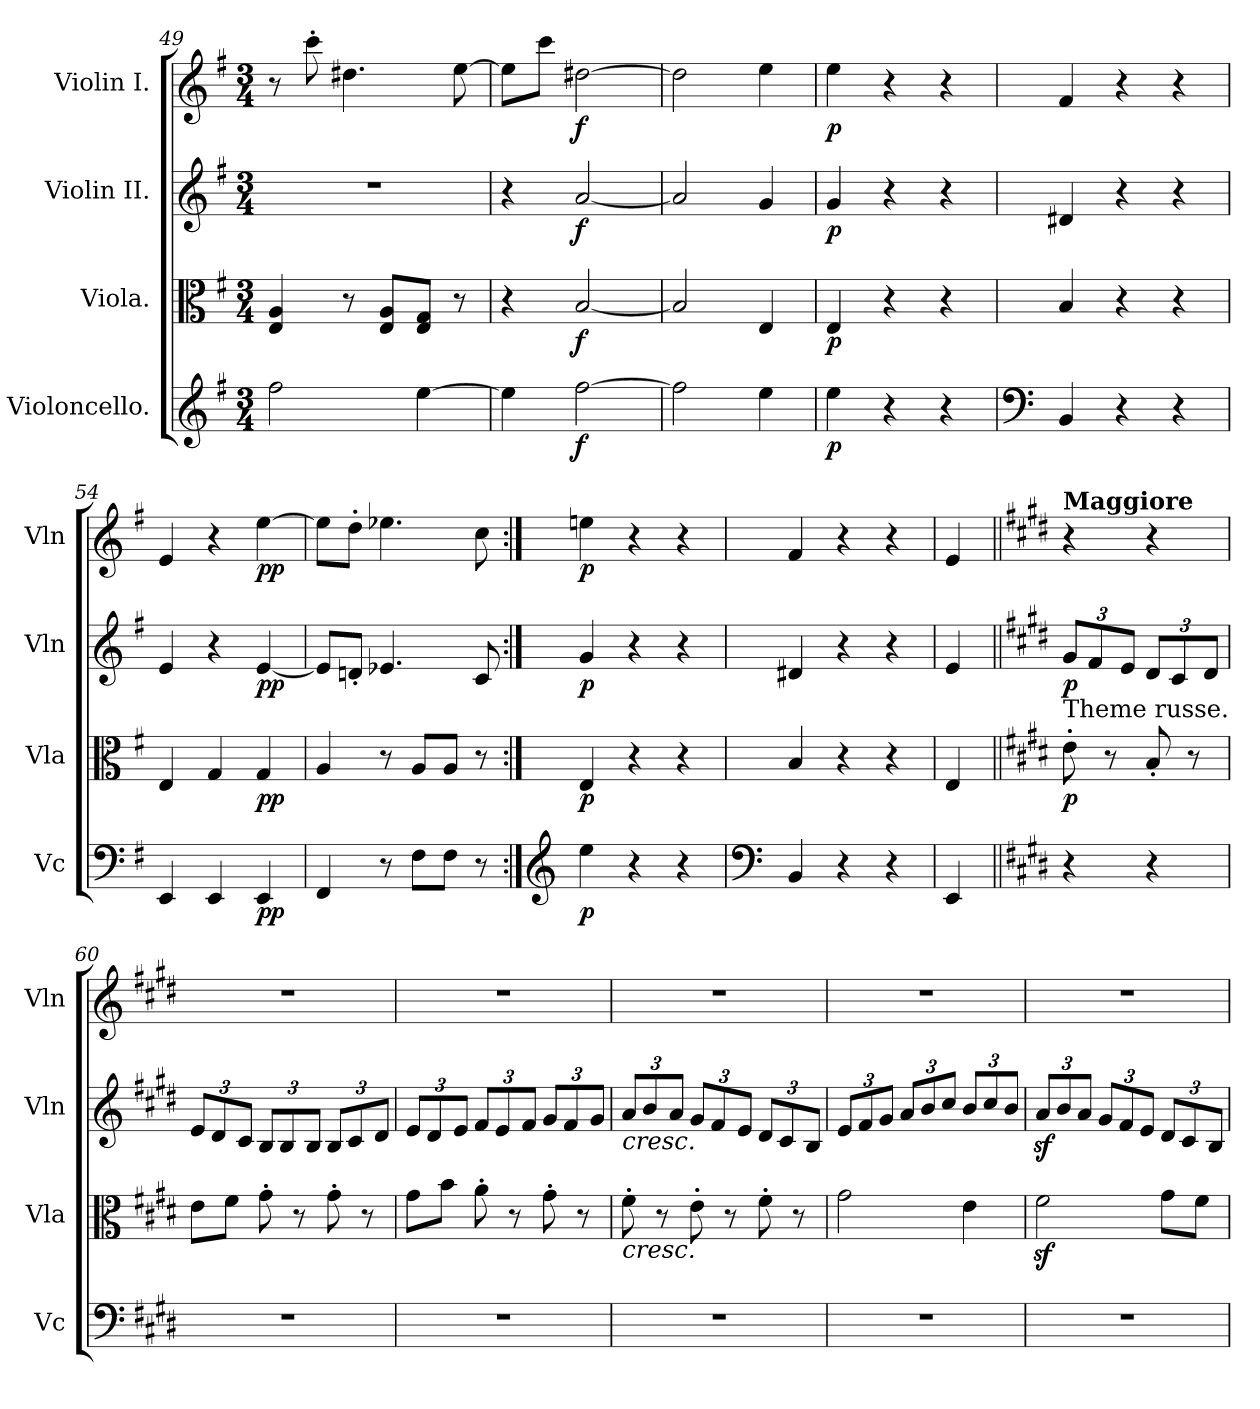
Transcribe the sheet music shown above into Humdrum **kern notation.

**kern	**dynam	**kern	**dynam	**kern	**dynam	**kern	**dynam
*part4	*part4	*part3	*part3	*part2	*part2	*part1	*part1
*staff4	*staff4	*staff3	*staff3	*staff2	*staff2	*staff1	*staff1
*I"Violoncello.	*	*I"Viola.	*	*I"Violin II.	*	*I"Violin I.	*
*I'Vc	*	*I'Vla	*	*I'Vln	*	*I'Vln	*
!!LO:LB:g=z
*clefG2	*	*clefC3	*	*clefG2	*	*clefG2	*
*k[f#]	*	*k[f#]	*	*k[f#]	*	*k[f#]	*
*M3/4	*	*M3/4	*	*M3/4	*	*M3/4	*
=49	=49	=49	=49	=49	=49	=49	=49
2ff#\	.	4E/ 4A/	.	2.r	.	8r	.
.	.	.	.	.	.	8ccc'\	.
.	.	8r	.	.	.	4.dd#X\	.
.	.	8E/ 8A/L	.	.	.	.	.
[4ee\	.	8E/ 8G/J	.	.	.	.	.
.	.	8r	.	.	.	[8ee\	.
=50	=50	=50	=50	=50	=50	=50	=50
4ee\]	.	4r	.	4r	.	8ee\L]	.
.	.	.	.	.	.	8ccc\J	.
!	!LO:DY:b	!	!LO:DY:b	!	!LO:DY:b	!	!LO:DY:b
[2ff#\	f	[2B/	f	[2a/	f	[2dd#X\	f
=51	=51	=51	=51	=51	=51	=51	=51
2ff#\]	.	2B/]	.	2a/]	.	2dd#\]	.
4ee\	.	4E/	.	4g/	.	4ee\	.
=52	=52	=52	=52	=52	=52	=52	=52
!	!LO:DY:b	!	!LO:DY:b	!	!LO:DY:b	!	!LO:DY:b
4ee\	p	4E/	p	4g/	p	4ee\	p
4r	.	4r	.	4r	.	4r	.
4r	.	4r	.	4r	.	4r	.
=53	=53	=53	=53	=53	=53	=53	=53
*clefF4	*	*	*	*	*	*	*
4BB/	.	4B/	.	4d#X/	.	4f#/	.
4r	.	4r	.	4r	.	4r	.
4r	.	4r	.	4r	.	4r	.
=54	=54	=54	=54	=54	=54	=54	=54
4EE/	.	4E/	.	4e/	.	4e/	.
4EE/	.	4G/	.	4r	.	4r	.
!	!LO:DY:b	!	!LO:DY:b	!	!LO:DY:b	!	!LO:DY:b
4EE/	pp	4G/	pp	[4e/	pp	[4ee\	pp
=55	=55	=55	=55	=55	=55	=55	=55
4FF#/	.	4A/	.	8e/L]	.	8ee\L]	.
.	.	.	.	8dn'/J	.	8dd'\J	.
8r	.	8r	.	4.e-X/	.	4.ee-X\	.
8F#\L	.	8A/L	.	.	.	.	.
8F#\J	.	8A/J	.	.	.	.	.
8r	.	8r	.	8c/	.	8cc\	.
!!LO:PB:g=z
=56:|!	=56:|!	=56:|!	=56:|!	=56:|!	=56:|!	=56:|!	=56:|!
*clefG2	*	*	*	*	*	*	*
!	!LO:DY:b	!	!LO:DY:b	!	!LO:DY:b	!	!LO:DY:b
4ee\	p	4E/	p	4g/	p	4een\	p
4r	.	4r	.	4r	.	4r	.
4r	.	4r	.	4r	.	4r	.
=57	=57	=57	=57	=57	=57	=57	=57
*clefF4	*	*	*	*	*	*	*
4BB/	.	4B/	.	4d#X/	.	4f#/	.
4r	.	4r	.	4r	.	4r	.
4r	.	4r	.	4r	.	4r	.
=58	=58	=58	=58	=58	=58	=58	=58
4EE/	.	4E/	.	4e/	.	4e/	.
!!LO:PB:g=z
=59||	=59||	=59||	=59||	=59||	=59||	=59||	=59||
*k[f#c#g#d#]	*	*k[f#c#g#d#]	*	*k[f#c#g#d#]	*	*k[f#c#g#d#]	*
*	*	*	*	*Xbrackettup	*	*	*
!	!	!	!	!	!	!LO:TX:a:B:t=Maggiore	!
!	!	!LO:TX:a:t=Theme russe.	!	!	!	!	!
!	!	!	!LO:DY:b	!	!LO:DY:b	!	!
4r	.	8e'\	p	12g#/L	p	4r	.
.	.	.	.	12f#/	.	.	.
.	.	8r	.	.	.	.	.
.	.	.	.	12e/J	.	.	.
4r	.	8B'/	.	12d#/L	.	4r	.
.	.	.	.	12c#/	.	.	.
.	.	8r	.	.	.	.	.
.	.	.	.	12d#/J	.	.	.
=60	=60	=60	=60	=60	=60	=60	=60
2.r	.	8e\L	.	12e/L	.	2.r	.
.	.	.	.	12d#/	.	.	.
.	.	8f#\J	.	.	.	.	.
.	.	.	.	12c#/J	.	.	.
.	.	8g#'\	.	12B/L	.	.	.
.	.	.	.	12B/	.	.	.
.	.	8r	.	.	.	.	.
.	.	.	.	12B/J	.	.	.
.	.	8g#'\	.	12B/L	.	.	.
.	.	.	.	12c#/	.	.	.
.	.	8r	.	.	.	.	.
.	.	.	.	12d#/J	.	.	.
=61	=61	=61	=61	=61	=61	=61	=61
2.r	.	8g#\L	.	12e/L	.	2.r	.
.	.	.	.	12d#/	.	.	.
.	.	8b\J	.	.	.	.	.
.	.	.	.	12e/J	.	.	.
.	.	8a'\	.	12f#/L	.	.	.
.	.	.	.	12e/	.	.	.
.	.	8r	.	.	.	.	.
.	.	.	.	12f#/J	.	.	.
.	.	8g#'\	.	12g#/L	.	.	.
.	.	.	.	12f#/	.	.	.
.	.	8r	.	.	.	.	.
.	.	.	.	12g#/J	.	.	.
=62	=62	=62	=62	=62	=62	=62	=62
!	!	!	!	!LO:TX:b:i:t=cresc.	!	!	!
!	!	!LO:TX:b:i:t=cresc.	!	!	!	!	!
2.r	.	8f#'\	.	12a/L	.	2.r	.
.	.	.	.	12b/	.	.	.
.	.	8r	.	.	.	.	.
.	.	.	.	12a/J	.	.	.
.	.	8e'\	.	12g#/L	.	.	.
.	.	.	.	12f#/	.	.	.
.	.	8r	.	.	.	.	.
.	.	.	.	12e/J	.	.	.
.	.	8f#'\	.	12d#/L	.	.	.
.	.	.	.	12c#/	.	.	.
.	.	8r	.	.	.	.	.
.	.	.	.	12B/J	.	.	.
!!LO:LB:g=z
=63	=63	=63	=63	=63	=63	=63	=63
2.r	.	2g#\	.	12e/L	.	2.r	.
.	.	.	.	12f#/	.	.	.
.	.	.	.	12g#/J	.	.	.
.	.	.	.	12a/L	.	.	.
.	.	.	.	12b/	.	.	.
.	.	.	.	12cc#/J	.	.	.
.	.	4e\	.	12b/L	.	.	.
.	.	.	.	12cc#/	.	.	.
.	.	.	.	12b/J	.	.	.
=64	=64	=64	=64	=64	=64	=64	=64
2.r	.	2f#z<\	.	12az</L	.	2.r	.
.	.	.	.	12b/	.	.	.
.	.	.	.	12a/J	.	.	.
.	.	.	.	12g#/L	.	.	.
.	.	.	.	12f#/	.	.	.
.	.	.	.	12e/J	.	.	.
.	.	8g#\L	.	12d#/L	.	.	.
.	.	.	.	12c#/	.	.	.
.	.	8f#\J	.	.	.	.	.
.	.	.	.	12B/J	.	.	.
=	=	=	=	=	=	=	=
*-	*-	*-	*-	*-	*-	*-	*-
